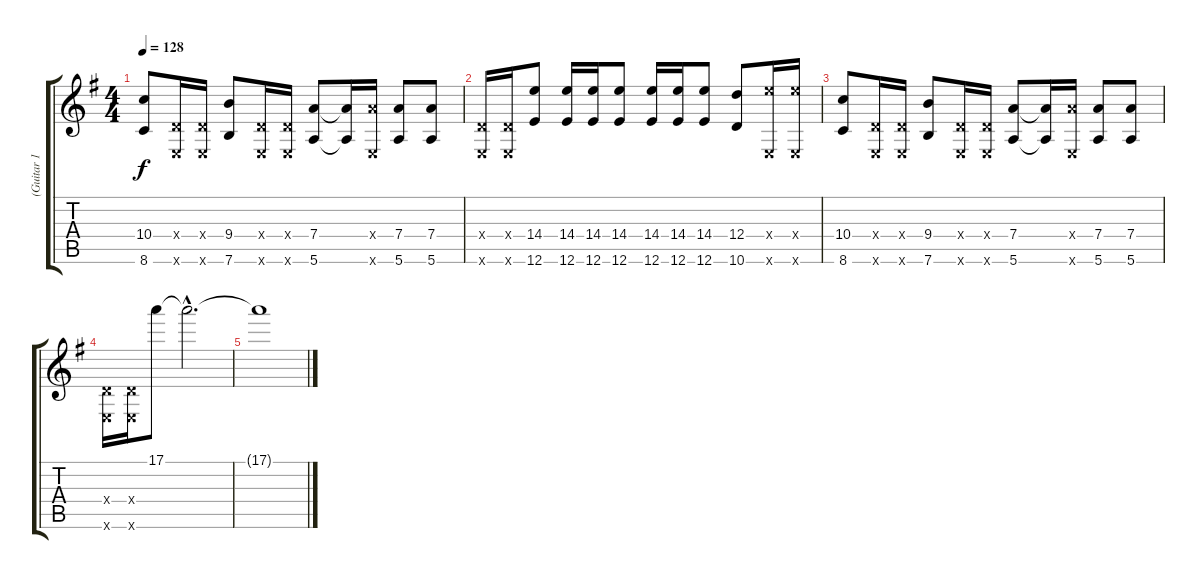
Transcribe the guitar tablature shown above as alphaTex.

\track ("(Guitar 1 Delay)" "(Guitar 1 ") {instrument distortionguitar}
\staff {score tabs}
\tuning (E4 B3 G3 D3 A2 E2) {hide}
\ts (4 4)
\tempo 128
\clef g2
\ks g
(10.4 8.6).8{dy f} (0.4{x} 0.6{x}).16 (0.4{x} 0.6{x}).16 (9.4 7.6).8 (0.4{x} 0.6{x}).16 (0.4{x} 0.6{x}).16 (7.4 5.6).8 (7.4{t} 5.6{t}).16 (7.4{x} 0.6{x}).16 (7.4 5.6).8 (7.4 5.6).8 |
(0.4{x} 0.6{x}).16 (0.4{x} 0.6{x}).16 (14.4 12.6).8 (14.4 12.6).16 (14.4 12.6).16 (14.4 12.6).8 (14.4 12.6).16 (14.4 12.6).16 (14.4 12.6).8 (12.4 10.6).8 (14.4{x} 0.6{x}).16 (14.4{x} 0.6{x}).16 |
(10.4 8.6).8 (0.4{x} 0.6{x}).16 (0.4{x} 0.6{x}).16 (9.4 7.6).8 (0.4{x} 0.6{x}).16 (0.4{x} 0.6{x}).16 (7.4 5.6).8 (7.4{t} 5.6{t}).16 (7.4{x} 0.6{x}).16 (7.4 5.6).8 (7.4 5.6).8 |
(0.4{x} 0.6{x}).16 (0.4{x} 0.6{x}).16 17.1.8{volume 0} 17.1{hac t}.2{d} |
17.1{t}.1
